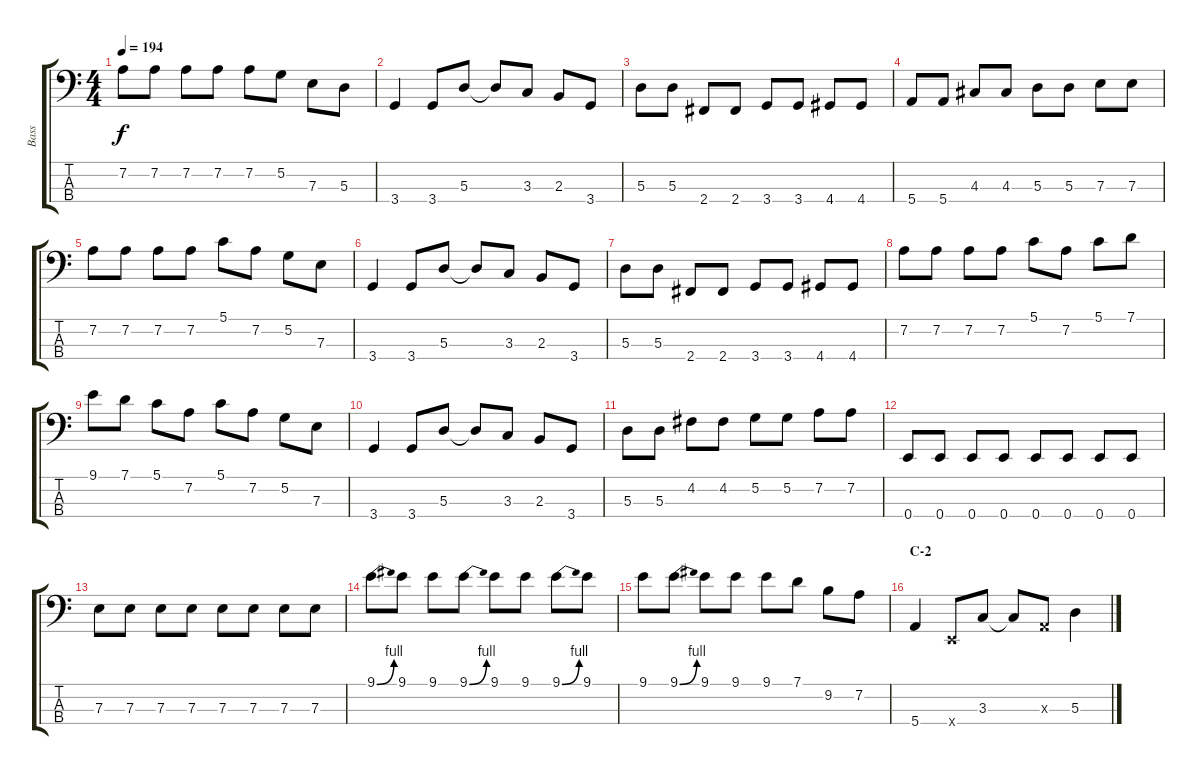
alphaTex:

\track ("Bass" "Bass") {instrument electricbasspick}
\staff {score tabs}
\tuning (G2 D2 A1 E1) {hide}
\ts (4 4)
\tempo 194
\clef f4
\ks c
7.2.8{dy f} 7.2.8 7.2.8 7.2.8 7.2.8 5.2.8 7.3.8 5.3.8 |
3.4.4 3.4.8 5.3.8 5.3{t}.8 3.3.8 2.3.8 3.4.8 |
5.3.8 5.3.8 2.4.8 2.4.8 3.4.8 3.4.8 4.4.8 4.4.8 |
5.4.8 5.4.8 4.3.8 4.3.8 5.3.8 5.3.8 7.3.8 7.3.8 |
7.2.8 7.2.8 7.2.8 7.2.8 5.1.8 7.2.8 5.2.8 7.3.8 |
3.4.4 3.4.8 5.3.8 5.3{t}.8 3.3.8 2.3.8 3.4.8 |
5.3.8 5.3.8 2.4.8 2.4.8 3.4.8 3.4.8 4.4.8 4.4.8 |
7.2.8 7.2.8 7.2.8 7.2.8 5.1.8 7.2.8 5.1.8 7.1.8 |
9.1.8 7.1.8 5.1.8 7.2.8 5.1.8 7.2.8 5.2.8 7.3.8 |
3.4.4 3.4.8 5.3.8 5.3{t}.8 3.3.8 2.3.8 3.4.8 |
5.3.8 5.3.8 4.2.8 4.2.8 5.2.8 5.2.8 7.2.8 7.2.8 |
0.4.8 0.4.8 0.4.8 0.4.8 0.4.8 0.4.8 0.4.8 0.4.8 |
7.3.8 7.3.8 7.3.8 7.3.8 7.3.8 7.3.8 7.3.8 7.3.8 |
9.1{be (bend 0 0 60 4)}.8 9.1.8 9.1.8 9.1{be (bend 0 0 60 4)}.8 9.1.8 9.1.8 9.1{be (bend 0 0 60 4)}.8 9.1.8 |
9.1.8 9.1{be (bend 0 0 60 4)}.8 9.1.8 9.1.8 9.1.8 7.1.8 9.2.8 7.2.8 |
\section ("" "C-2")
5.4.4 0.4{x}.8 3.3.8 3.3{t}.8 0.3{x}.8 5.3.4
